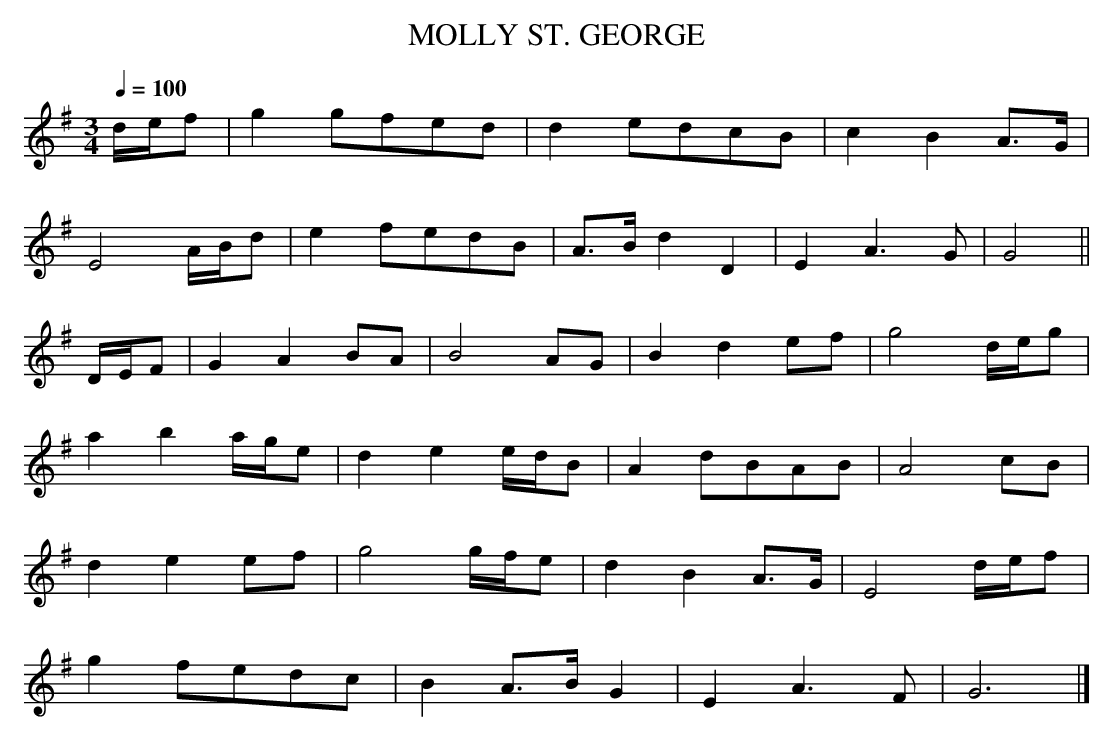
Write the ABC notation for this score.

X:1
T:MOLLY ST. GEORGE
Q:1/4=100
L:1/8
M:3/4
K:G
d/e/f|g2 gfed|d2 edcB|c2B2 A>G|
E4 A/B/d|e2 fedB|A>B d2D2|E2 A3G|G4 ||
D/E/F|G2A2 BA|B4 AG|B2d2 ef|g4 d/e/g|
a2b2 a/g/e|d2e2 e/d/B|A2 dBAB|A4 cB|
d2e2 ef|g4 g/f/e|d2B2 A>G|E4 d/e/f|
g2 fedc|B2 A>B G2|E2 A3F|G6 |]
